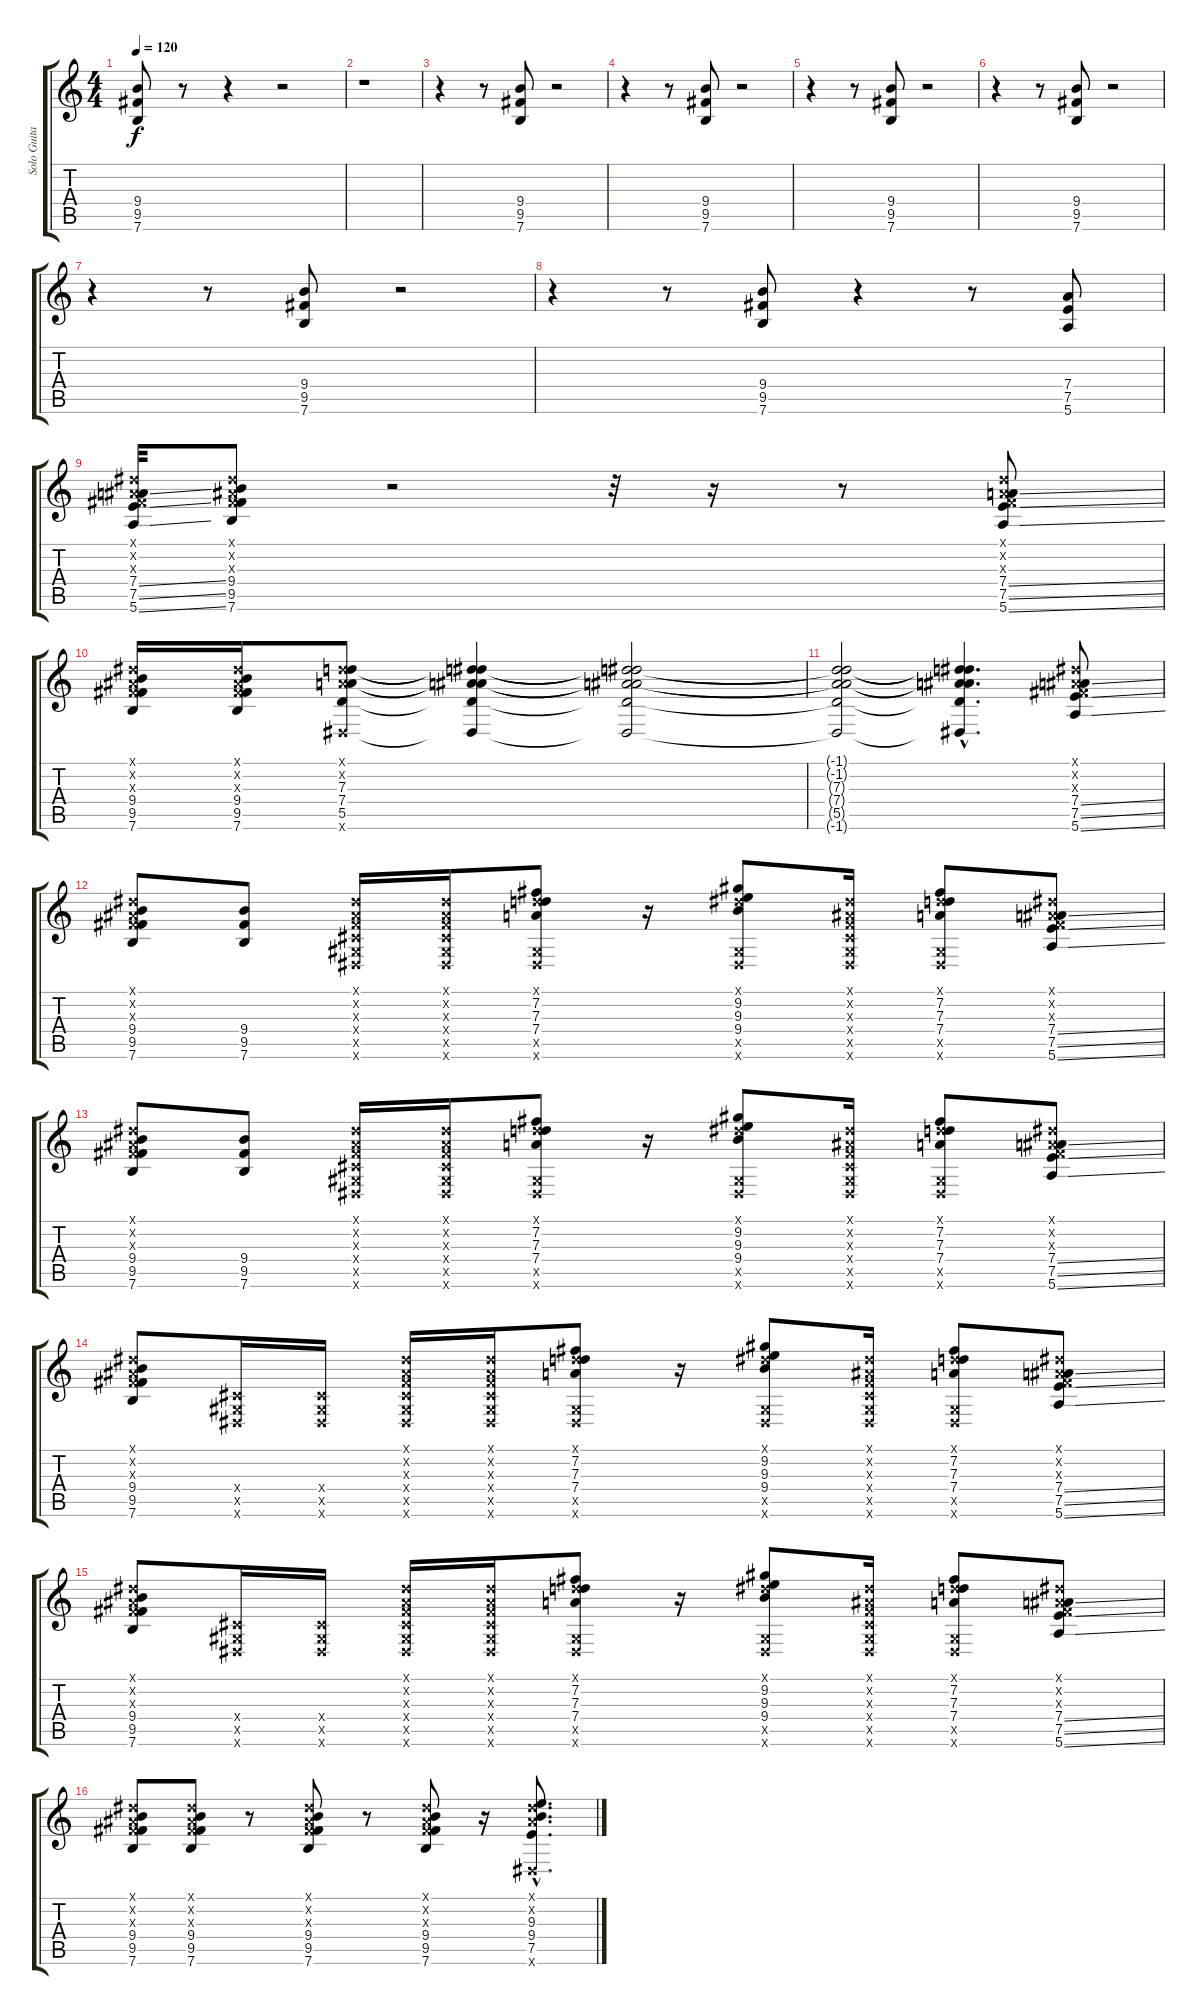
\track ("Solo Guitar" "Solo Guita") {instrument overdrivenguitar}
\staff {score tabs}
\tuning (E4 B3 G3 D3 A2 E2) {hide}
\ts (4 4)
\tempo 120
\clef g2
\ks c
(9.4 9.5 7.6).8{dy f} r.8 r.4 r.2 |
r.1 |
r.4 r.8 (9.4 9.5 7.6).8 r.2 |
r.4 r.8 (9.4 9.5 7.6).8 r.2 |
r.4 r.8 (9.4 9.5 7.6).8 r.2 |
r.4 r.8 (9.4 9.5 7.6).8 r.2 |
r.4 r.8 (9.4 9.5 7.6).8 r.2 |
r.4 r.8 (9.4 9.5 7.6).8 r.4 r.8 (7.4 7.5 5.6).8 |
(-1.1{x} -1.2{x} -1.3{x} 7.4{ss} 7.5{ss} 5.6{ss}).32 (-1.1{x} -1.2{x} -1.3{x} 9.4 9.5 7.6).8 r.2 r.32 r.16 r.8 (-1.1{x} -1.2{x} -1.3{x} 7.4{ss} 7.5{ss} 5.6{ss}).8 |
(-1.1{x} -1.2{x} -1.3{x} 9.4 9.5 7.6).16 (-1.1{x} -1.2{x} -1.3{x} 9.4 9.5 7.6).16 (-1.1{x} -1.2{x} 7.3 7.4 5.5 -1.6{x}).8 (-1.1{t} -1.2{t} 7.3{t} 7.4{t} 5.5{t} -1.6{t}).4 (-1.1{t} -1.2{t} 7.3{t} 7.4{t} 5.5{t} -1.6{t}).2 |
(-1.1{t} -1.2{t} 7.3{t} 7.4{t} 5.5{t} -1.6{t}).2 (-1.1{hac t} -1.2{hac t} 7.3{hac t} 7.4{hac t} 5.5{hac t} -1.6{hac t}).4{d} (-1.1{x} -1.2{x} -1.3{x} 7.4{ss} 7.5{ss} 5.6{ss}).8 |
(-1.1{x} -1.2{x} -1.3{x} 9.4 9.5 7.6).8 (9.4 9.5 7.6).8 (-1.1{x} -1.2{x} -1.3{x} -1.4{x} -1.5{x} -1.6{x}).16 (-1.1{x} -1.2{x} -1.3{x} -1.4{x} -1.5{x} -1.6{x}).16 (-1.1{x} 7.2 7.3 7.4 -1.5{x} -1.6{x}).8 r.16 (-1.1{x} 9.2 9.3 9.4 -1.5{x} -1.6{x}).8 (-1.1{x} -1.2{x} -1.3{x} -1.4{x} -1.5{x} -1.6{x}).16 (-1.1{x} 7.2 7.3 7.4 -1.5{x} -1.6{x}).8 (-1.1{x} -1.2{x} -1.3{x} 7.4{ss} 7.5{ss} 5.6{ss}).8 |
(-1.1{x} -1.2{x} -1.3{x} 9.4 9.5 7.6).8 (9.4 9.5 7.6).8 (-1.1{x} -1.2{x} -1.3{x} -1.4{x} -1.5{x} -1.6{x}).16 (-1.1{x} -1.2{x} -1.3{x} -1.4{x} -1.5{x} -1.6{x}).16 (-1.1{x} 7.2 7.3 7.4 -1.5{x} -1.6{x}).8 r.16 (-1.1{x} 9.2 9.3 9.4 -1.5{x} -1.6{x}).8 (-1.1{x} -1.2{x} -1.3{x} -1.4{x} -1.5{x} -1.6{x}).16 (-1.1{x} 7.2 7.3 7.4 -1.5{x} -1.6{x}).8 (-1.1{x} -1.2{x} -1.3{x} 7.4{ss} 7.5{ss} 5.6{ss}).8 |
(-1.1{x} -1.2{x} -1.3{x} 9.4 9.5 7.6).8 (-1.4{x} -1.5{x} -1.6{x}).16 (-1.4{x} -1.5{x} -1.6{x}).16 (-1.1{x} -1.2{x} -1.3{x} -1.4{x} -1.5{x} -1.6{x}).16 (-1.1{x} -1.2{x} -1.3{x} -1.4{x} -1.5{x} -1.6{x}).16 (-1.1{x} 7.2 7.3 7.4 -1.5{x} -1.6{x}).8 r.16 (-1.1{x} 9.2 9.3 9.4 -1.5{x} -1.6{x}).8 (-1.1{x} -1.2{x} -1.3{x} -1.4{x} -1.5{x} -1.6{x}).16 (-1.1{x} 7.2 7.3 7.4 -1.5{x} -1.6{x}).8 (-1.1{x} -1.2{x} -1.3{x} 7.4{ss} 7.5{ss} 5.6{ss}).8 |
(-1.1{x} -1.2{x} -1.3{x} 9.4 9.5 7.6).8 (-1.4{x} -1.5{x} -1.6{x}).16 (-1.4{x} -1.5{x} -1.6{x}).16 (-1.1{x} -1.2{x} -1.3{x} -1.4{x} -1.5{x} -1.6{x}).16 (-1.1{x} -1.2{x} -1.3{x} -1.4{x} -1.5{x} -1.6{x}).16 (-1.1{x} 7.2 7.3 7.4 -1.5{x} -1.6{x}).8 r.16 (-1.1{x} 9.2 9.3 9.4 -1.5{x} -1.6{x}).8 (-1.1{x} -1.2{x} -1.3{x} -1.4{x} -1.5{x} -1.6{x}).16 (-1.1{x} 7.2 7.3 7.4 -1.5{x} -1.6{x}).8 (-1.1{x} -1.2{x} -1.3{x} 7.4{ss} 7.5{ss} 5.6{ss}).8 |
(-1.1{x} -1.2{x} -1.3{x} 9.4 9.5 7.6).8 (-1.1{x} -1.2{x} -1.3{x} 9.4 9.5 7.6).8 r.8 (-1.1{x} -1.2{x} -1.3{x} 9.4 9.5 7.6).8 r.8 (-1.1{x} -1.2{x} -1.3{x} 9.4 9.5 7.6).8 r.16 (-1.1{hac x} -1.2{hac x} 9.3{hac} 9.4{hac} 7.5{hac} -1.6{hac x}).8{d}
